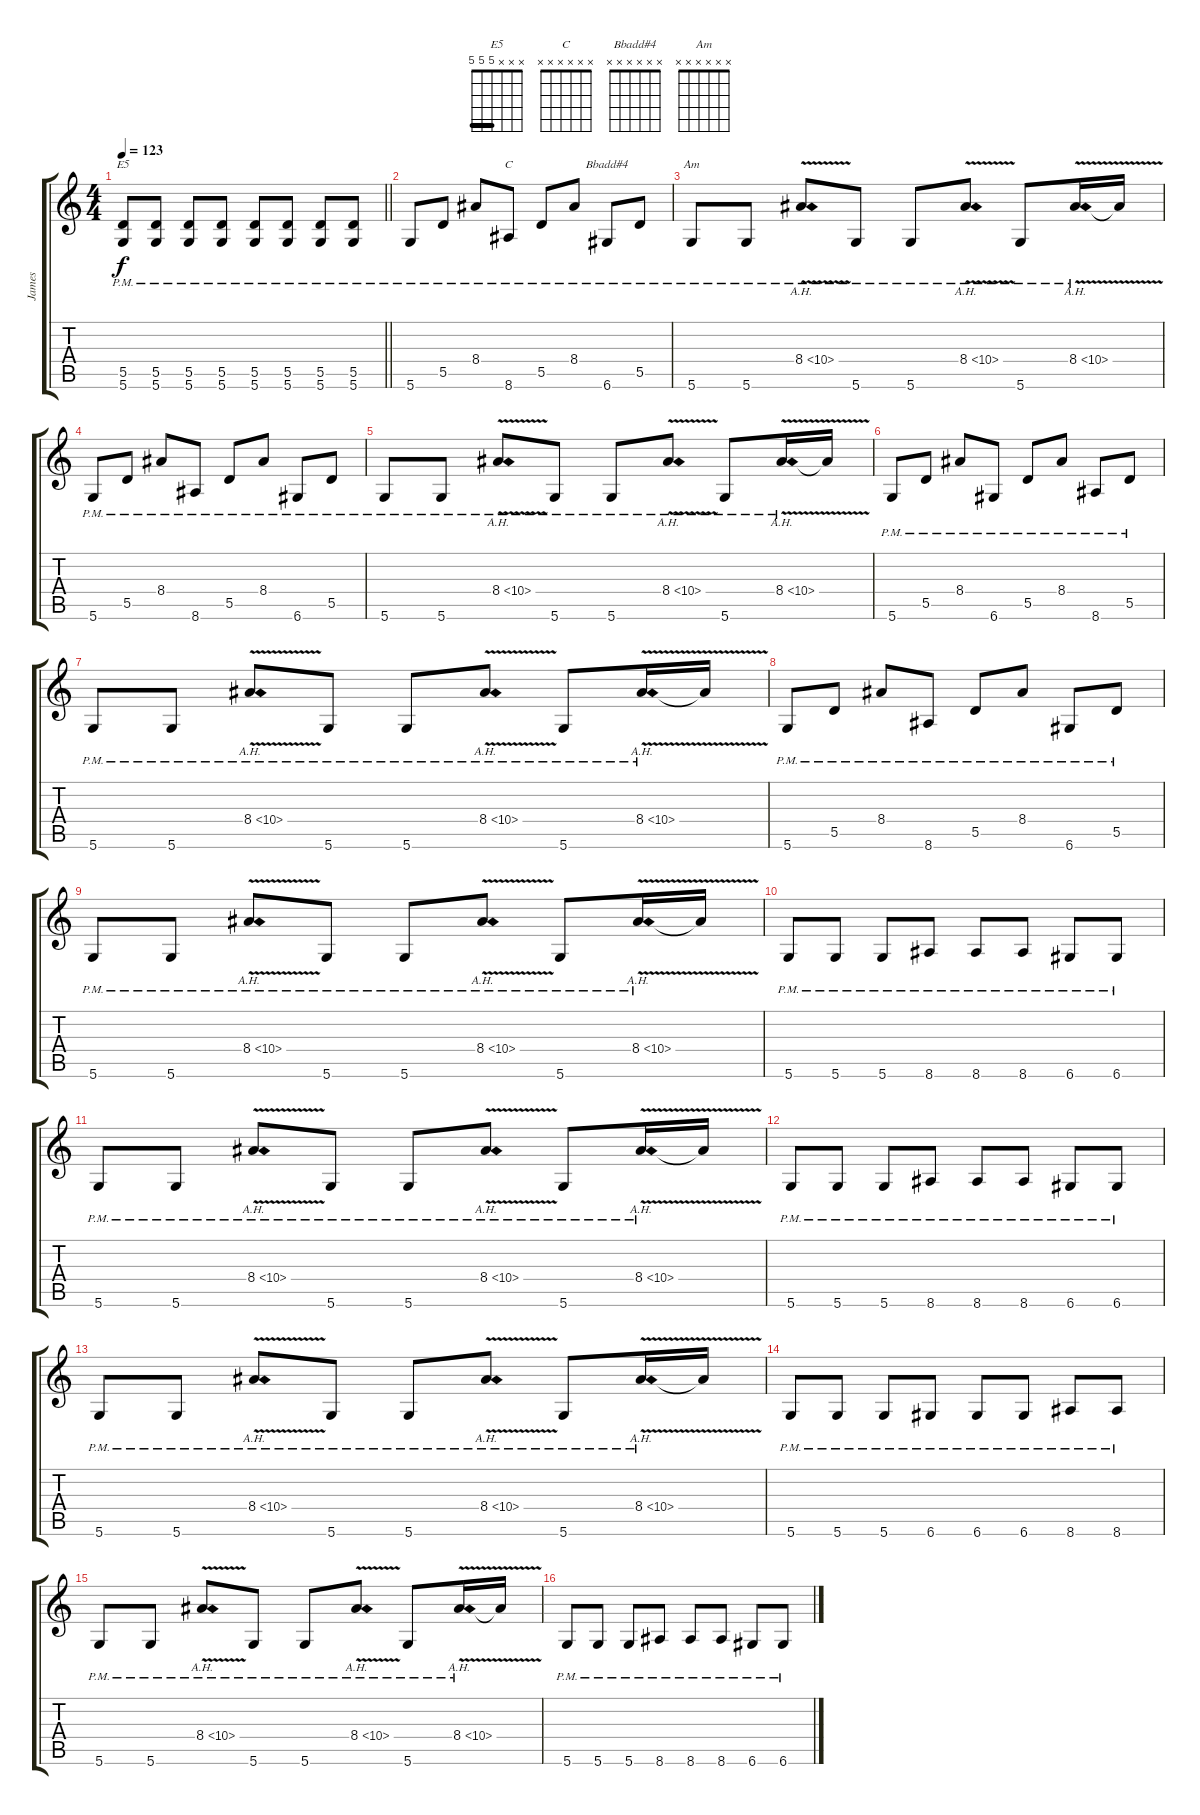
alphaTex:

\track ("James" "James") {instrument distortionguitar}
\staff {score tabs}
\tuning (E4 A3 G3 D3 A2 D2) {hide}
\chord ("E5" x x x 5 5 5) {barre 5}
\chord ("C" x x x x x x)
\chord ("Bbadd#4" x x x x x x)
\chord ("Am" x x x x x x)
\ts (4 4)
\tempo 123
\clef g2
\barLineRight lightlight
\ks c
(5.5{pm} 5.6{pm}).8{ch "E5" dy f} (5.5{pm} 5.6{pm}).8 (5.5{pm} 5.6{pm}).8 (5.5{pm} 5.6{pm}).8 (5.5{pm} 5.6{pm}).8 (5.5{pm} 5.6{pm}).8 (5.5{pm} 5.6{pm}).8 (5.5{pm} 5.6{pm}).8 |
5.6{pm}.8 5.5{pm}.8 8.4{pm}.8 8.6{pm}.8{ch "C"} 5.5{pm}.8 8.4{pm}.8 6.6{pm}.8{ch "Bbadd#4"} 5.5{pm}.8 |
5.6{pm}.8{ch "Am"} 5.6{pm}.8 8.4{ah 2 v pm}.8 5.6{pm}.8 5.6{pm}.8 8.4{ah 2 v pm}.8 5.6{pm}.8 8.4{ah 2 v pm}.16 8.4{t}.16 |
5.6{pm}.8 5.5{pm}.8 8.4{pm}.8 8.6{pm}.8 5.5{pm}.8 8.4{pm}.8 6.6{pm}.8 5.5{pm}.8 |
5.6{pm}.8 5.6{pm}.8 8.4{ah 2 v pm}.8 5.6{pm}.8 5.6{pm}.8 8.4{ah 2 v pm}.8 5.6{pm}.8 8.4{ah 2 v pm}.16 8.4{t}.16 |
5.6{pm}.8 5.5{pm}.8 8.4{pm}.8 6.6{pm}.8 5.5{pm}.8 8.4{pm}.8 8.6{pm}.8 5.5{pm}.8 |
5.6{pm}.8 5.6{pm}.8 8.4{ah 2 v pm}.8 5.6{pm}.8 5.6{pm}.8 8.4{ah 2 v pm}.8 5.6{pm}.8 8.4{ah 2 v pm}.16 8.4{t}.16 |
5.6{pm}.8 5.5{pm}.8 8.4{pm}.8 8.6{pm}.8 5.5{pm}.8 8.4{pm}.8 6.6{pm}.8 5.5{pm}.8 |
5.6{pm}.8 5.6{pm}.8 8.4{ah 2 v pm}.8 5.6{pm}.8 5.6{pm}.8 8.4{ah 2 v pm}.8 5.6{pm}.8 8.4{ah 2 v pm}.16 8.4{t}.16 |
5.6{pm}.8 5.6{pm}.8 5.6{pm}.8 8.6{pm}.8 8.6{pm}.8 8.6{pm}.8 6.6{pm}.8 6.6{pm}.8 |
5.6{pm}.8 5.6{pm}.8 8.4{ah 2 v pm}.8 5.6{pm}.8 5.6{pm}.8 8.4{ah 2 v pm}.8 5.6{pm}.8 8.4{ah 2 v pm}.16 8.4{t}.16 |
5.6{pm}.8 5.6{pm}.8 5.6{pm}.8 8.6{pm}.8 8.6{pm}.8 8.6{pm}.8 6.6{pm}.8 6.6{pm}.8 |
5.6{pm}.8 5.6{pm}.8 8.4{ah 2 v pm}.8 5.6{pm}.8 5.6{pm}.8 8.4{ah 2 v pm}.8 5.6{pm}.8 8.4{ah 2 v pm}.16 8.4{t}.16 |
5.6{pm}.8 5.6{pm}.8 5.6{pm}.8 6.6{pm}.8 6.6{pm}.8 6.6{pm}.8 8.6{pm}.8 8.6{pm}.8 |
5.6{pm}.8 5.6{pm}.8 8.4{ah 2 v pm}.8 5.6{pm}.8 5.6{pm}.8 8.4{ah 2 v pm}.8 5.6{pm}.8 8.4{ah 2 v pm}.16 8.4{t}.16 |
5.6{pm}.8 5.6{pm}.8 5.6{pm}.8 8.6{pm}.8 8.6{pm}.8 8.6{pm}.8 6.6{pm}.8 6.6{pm}.8
